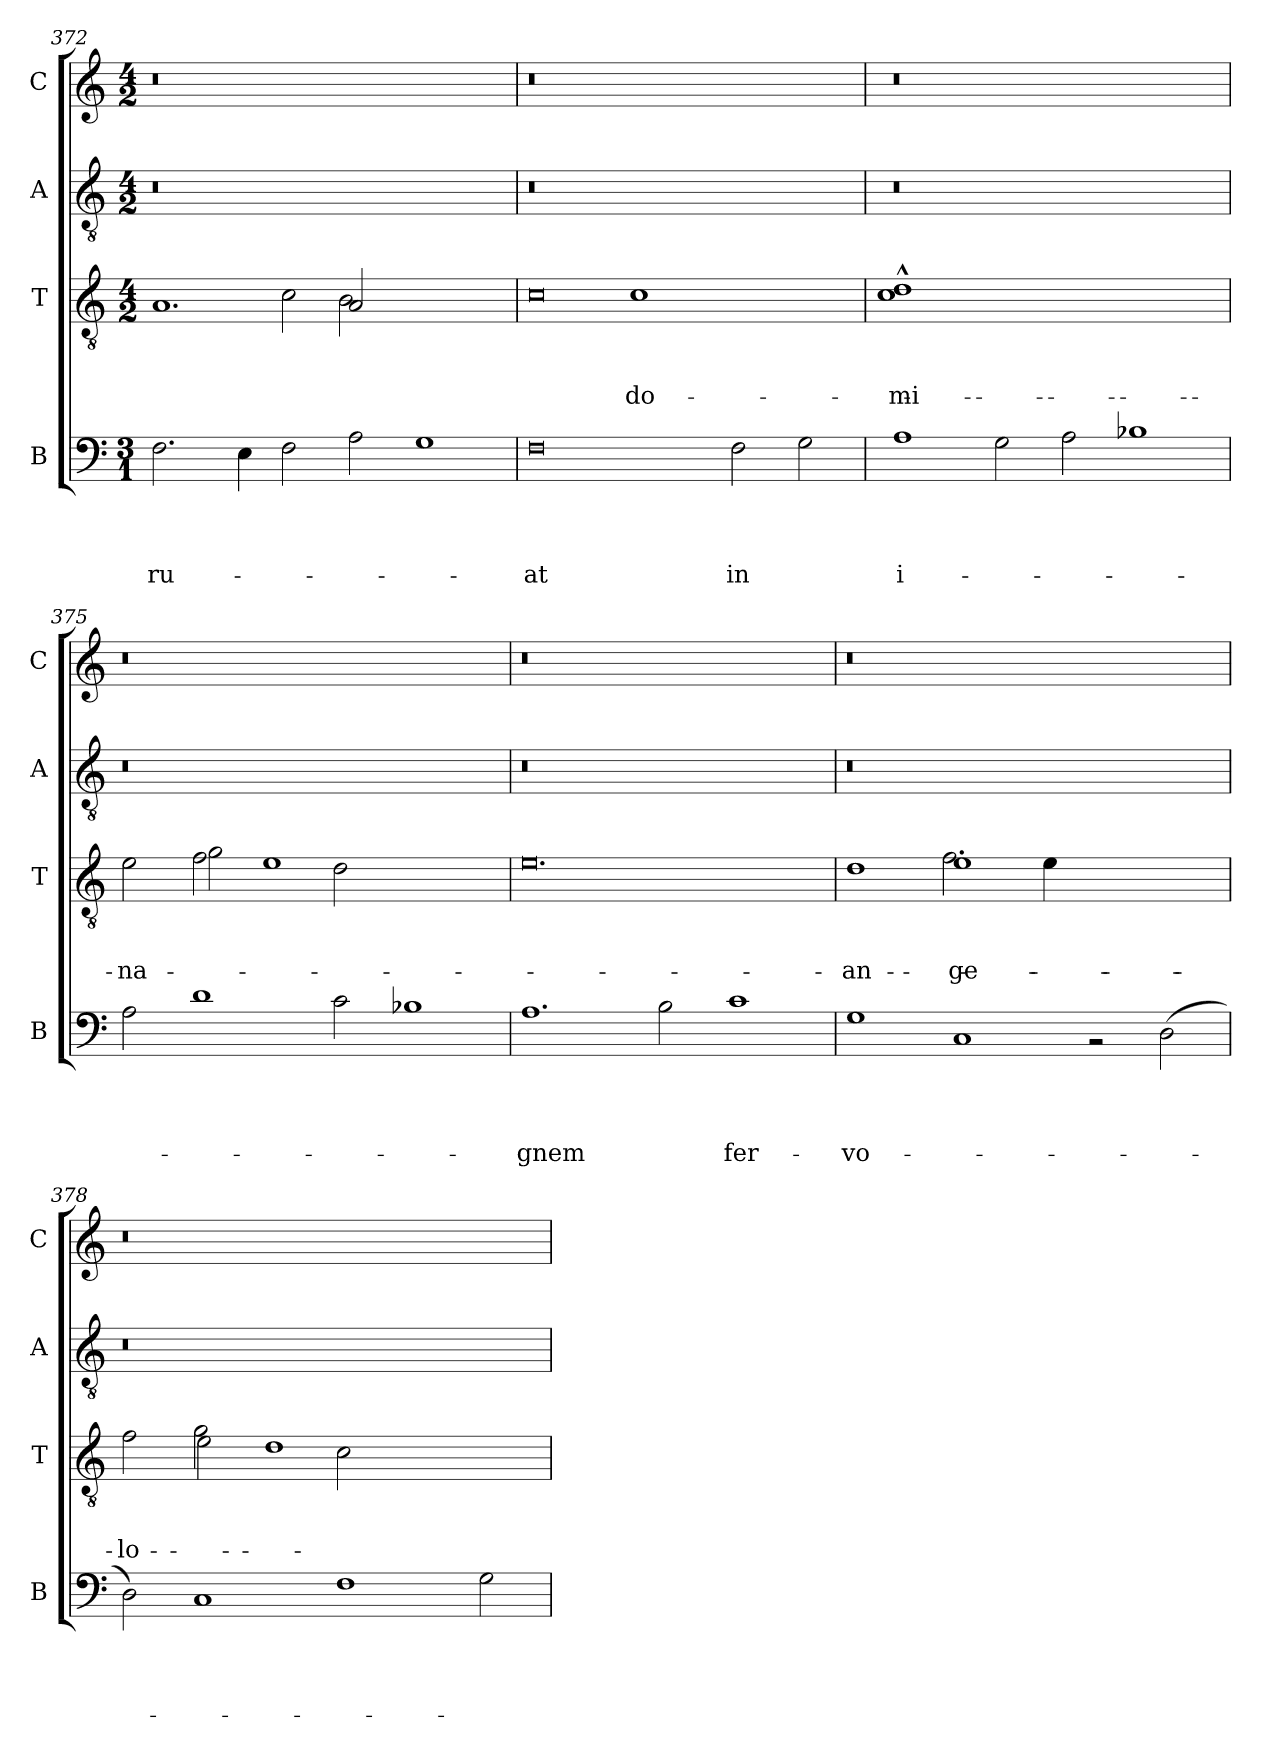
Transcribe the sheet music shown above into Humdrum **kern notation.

**kern	**text	**text	**text	**text	**kern	**text	**text	**text	**kern	**kern
*part4	*part4	*part4	*part4	*part4	*part3	*part3	*part3	*part3	*part2	*part1
*staff4	*staff4	*staff4	*staff4	*staff4	*staff3	*staff3	*staff3	*staff3	*staff2	*staff1
*I"B	*	*	*	*	*I"T	*	*	*	*I"A	*I"C
*I'B	*	*	*	*	*I'T	*	*	*	*I'A	*I'C
*clefF4	*	*	*	*	*clefGv2	*	*	*	*clefGv2	*clefG2
*k[]	*	*	*	*	*k[]	*	*	*	*k[]	*k[]
*C:	*	*	*	*	*C:	*	*	*	*C:	*C:
*M3/1	*	*	*	*	*M4/2	*	*	*	*M4/2	*M4/2
=372	=372	=372	=372	=372	=372	=372	=372	=372	=372	=372
!	!	!	!	!LO:LY:b	!	!	!	!	!	!
*	*	*	*	*	*^	*	*	*	*	*
2.F\	.	.	.	ru-	1.A	1ryy	.	.	.	0r	0r
4E\	.	.	.	.	.	.	.	.	.	.	.
2F\	.	.	.	.	.	2c\	.	.	.	.	.
2A\	.	.	.	.	2A/	2B\	.	.	.	.	.
1G	.	.	.	.	1ryy	1ryy	.	.	.	1ryy	1ryy
=373	=373	=373	=373	=373	=373	=373	=373	=373	=373	=373	=373
!	!	!	!	!LO:LY:b	!	!	!	!	!	!	!
0F	.	.	.	-at	0c	1ryy	.	.	.	0r	0r
!	!	!	!	!	!	!	!	!	!LO:LY:b	!	!
.	.	.	.	.	.	1c	.	.	do-	.	.
!	!	!	!	!LO:LY:b	!	!	!	!	!	!	!
2F\	.	.	.	in	1ryy	1ryy	.	.	.	1ryy	1ryy
2G\	.	.	.	.	.	.	.	.	.	.	.
*	*	*	*	*	*v	*v	*	*	*	*	*
!!LO:LB:g=z
=374	=374	=374	=374	=374	=374	=374	=374	=374	=374	=374
!	!	!	!	!LO:LY:b:rj	!	!	!	!LO:LY:b	!	!
1A	.	.	.	i-	1c^^> 1d^^>	.	.	-mi-	0r	0r
2G\	.	.	.	.	0ryy	.	.	.	.	.
2A\	.	.	.	.	.	.	.	.	.	.
1B-X	.	.	.	.	.	.	.	.	1ryy	1ryy
=375	=375	=375	=375	=375	=375	=375	=375	=375	=375	=375
!	!	!	!	!	!	!	!	!LO:LY:b	!	!
*	*	*	*	*	*^	*	*	*	*	*
*	*	*	*	*	*	*^	*	*	*	*	*
2A\	.	.	.	.	2e\	2ryy	1.ryy	.	.	-na	0r	0r
1d	.	.	.	.	2f\	2g\	.	.	.	.	.	.
.	.	.	.	.	1ryy	1e	.	.	.	.	.	.
2c\	.	.	.	.	.	.	2d\	.	.	.	.	.
1B-X	.	.	.	.	1ryy	1ryy	1ryy	.	.	.	1ryy	1ryy
=376	=376	=376	=376	=376	=376	=376	=376	=376	=376	=376	=376	=376
!	!	!	!	!LO:LY:b	!	!	!	!	!	!	!	!
*	*	*	*	*	*v	*v	*v	*	*	*	*	*
1.A	.	.	.	-gnem	0.e	.	.	.	0r	0r
2B\	.	.	.	.	.	.	.	.	.	.
!	!	!	!	!LO:LY:b	!	!	!	!	!	!
1c	.	.	.	fer-	.	.	.	.	1ryy	1ryy
=377	=377	=377	=377	=377	=377	=377	=377	=377	=377	=377
!	!	!	!	!LO:LY:b	!	!	!	!LO:LY:b	!	!
*	*	*	*	*	*^	*	*	*	*	*
1G	.	.	.	-vo-	1d	1ryy	.	.	an-	0r	0r
!	!	!	!	!	!	!	!	!	!LO:LY:b	!	!
1C	.	.	.	.	1e	2.f\	.	.	-ge-	.	.
.	.	.	.	.	.	4e\	.	.	.	.	.
2rBB	.	.	.	.	1ryy	1ryy	.	.	.	1ryy	1ryy
(>2D\	.	.	.	.	.	.	.	.	.	.	.
=378	=378	=378	=378	=378	=378	=378	=378	=378	=378	=378	=378
!	!	!	!	!	!	!	!	!	!LO:LY:b	!	!
2D\)	.	.	.	.	2f\	2ryy	.	.	-lo-	0r	0r
1C	.	.	.	.	2g\	2e\	.	.	.	.	.
.	.	.	.	.	1d	2ryy	.	.	.	.	.
1F	.	.	.	.	.	2c\	.	.	.	.	.
.	.	.	.	.	1ryy	1ryy	.	.	.	1ryy	1ryy
2G\	.	.	.	.	.	.	.	.	.	.	.
*	*	*	*	*	*v	*v	*	*	*	*	*
=	=	=	=	=	=	=	=	=	=	=
*-	*-	*-	*-	*-	*-	*-	*-	*-	*-	*-
